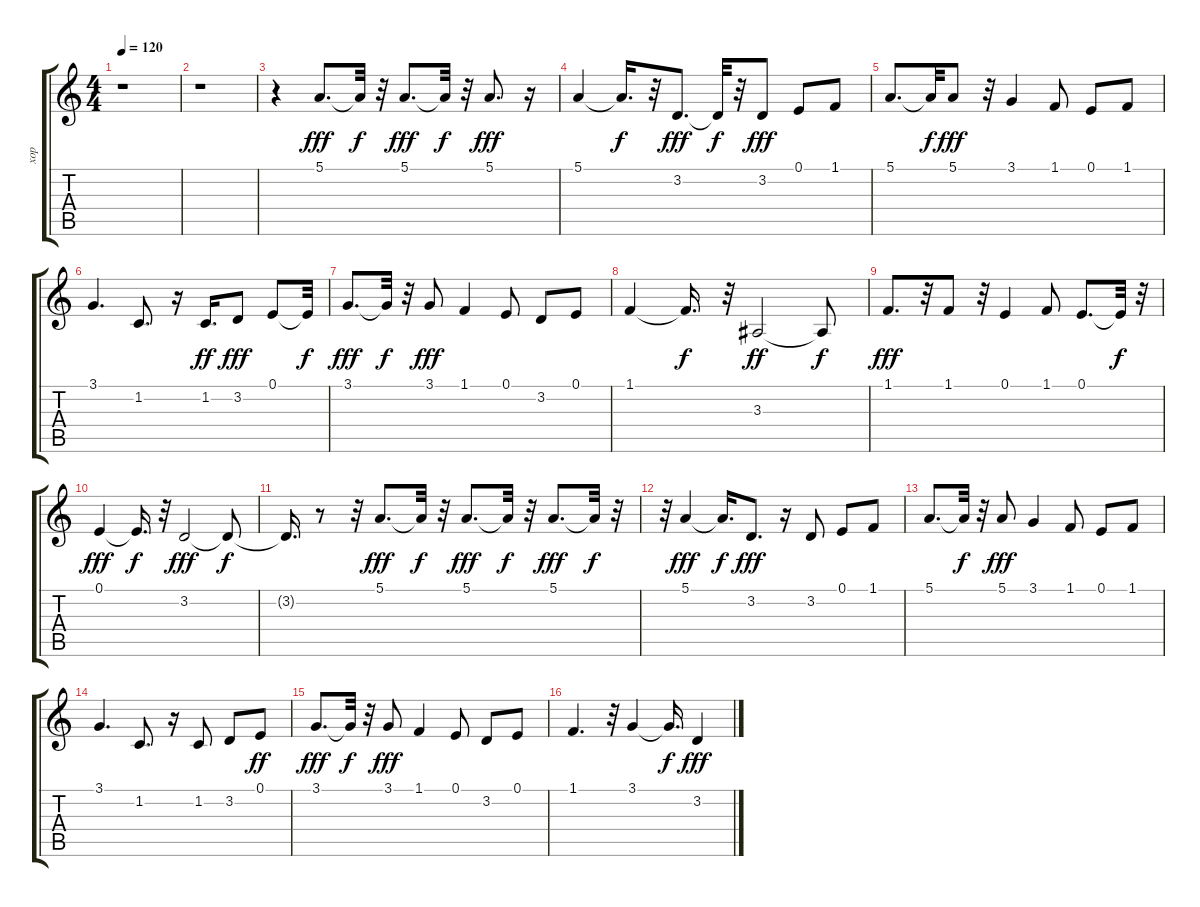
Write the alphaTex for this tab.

\track ("хор" "хор") {instrument choiraahs}
\staff {score tabs}
\tuning (E4 B3 G3 D3 A2 E2) {hide}
\ts (4 4)
\tempo 120
\clef g2
\ks c
r.1{dy fff} |
r.1 |
r.4 5.1.8{d} 5.1{t}.32{dy f} r.32 5.1.8{d dy fff} 5.1{t}.32{dy f} r.32 5.1.8{d dy fff} r.16 |
5.1.4 5.1{t}.16{d dy f} r.32 3.2.8{d dy fff} 3.2{t}.32{dy f} r.32 3.2.8{dy fff} 0.1.8 1.1.8 |
5.1.8{d} 5.1{t}.32{dy f} 5.1.8{dy fff} r.32 3.1.4 1.1.8 0.1.8 1.1.8 |
3.1.4{d} 1.2.8{d} r.16 1.2.16{d dy ff} 3.2.8{dy fff} 0.1.8 0.1{t}.32{dy f} |
3.1.8{d dy fff} 3.1{t}.32{dy f} r.32 3.1.8{dy fff} 1.1.4 0.1.8 3.2.8 0.1.8 |
1.1.4 1.1{t}.16{d dy f} r.32 3.3.2{dy ff} 3.3{t}.8{dy f} |
1.1.8{d dy fff} r.32 1.1.8 r.32 0.1.4 1.1.8 0.1.8{d} 0.1{t}.32{dy f} r.32 |
0.1.4{dy fff} 0.1{t}.16{d dy f} r.32 3.2.2{dy fff} 3.2{t}.8{dy f} |
3.2{t}.16{d} r.8 r.32 5.1.8{d dy fff} 5.1{t}.32{dy f} r.32 5.1.8{d dy fff} 5.1{t}.32{dy f} r.32 5.1.8{d dy fff} 5.1{t}.32{dy f} r.32 |
r.32 5.1.4{dy fff} 5.1{t}.16{d dy f} 3.2.8{d dy fff} r.16 3.2.8 0.1.8 1.1.8 |
5.1.8{d} 5.1{t}.32{dy f} r.32 5.1.8{dy fff} 3.1.4 1.1.8 0.1.8 1.1.8 |
3.1.4{d} 1.2.8{d} r.16 1.2.8 3.2.8 0.1.8{dy ff} |
3.1.8{d dy fff} 3.1{t}.32{dy f} r.32 3.1.8{dy fff} 1.1.4 0.1.8 3.2.8 0.1.8 |
1.1.4{d} r.32 3.1.4 3.1{t}.16{d dy f} 3.2.4{dy fff}
